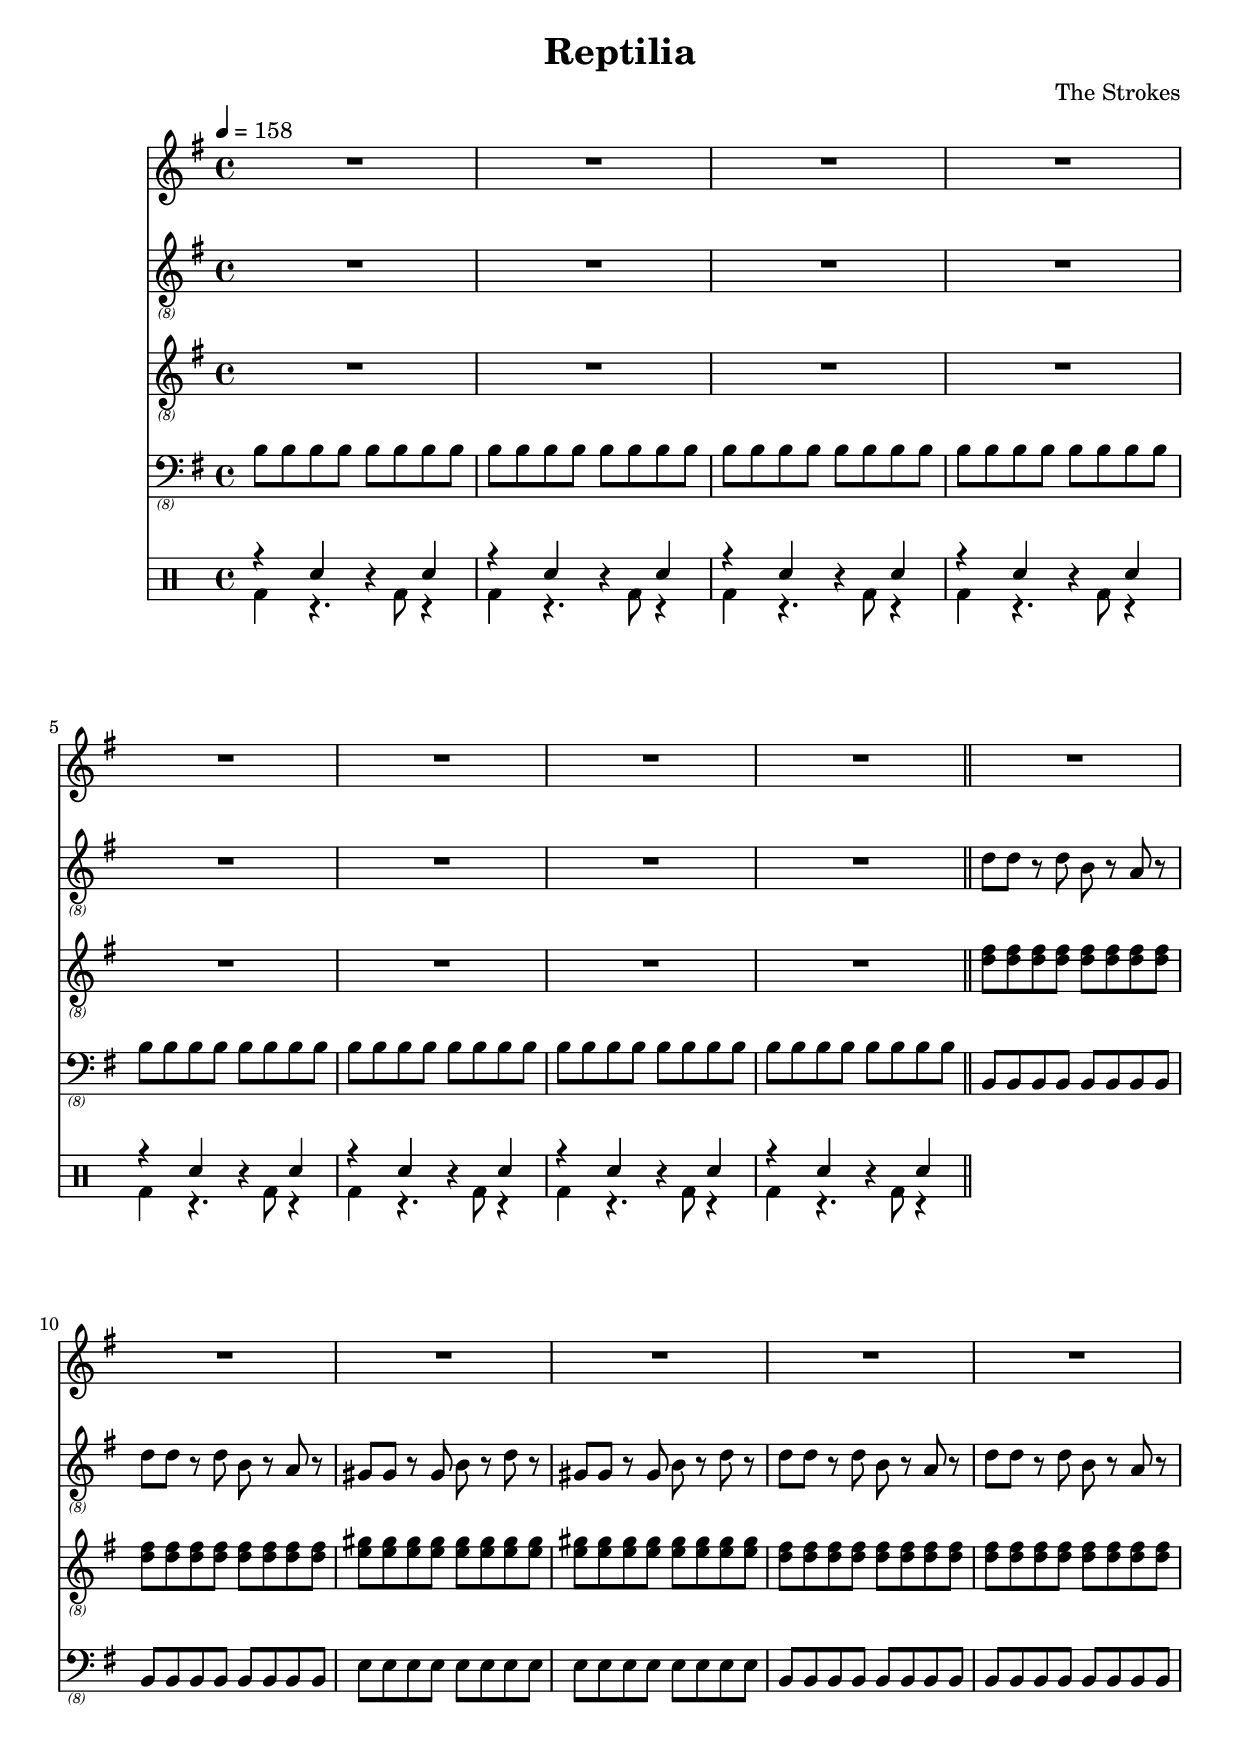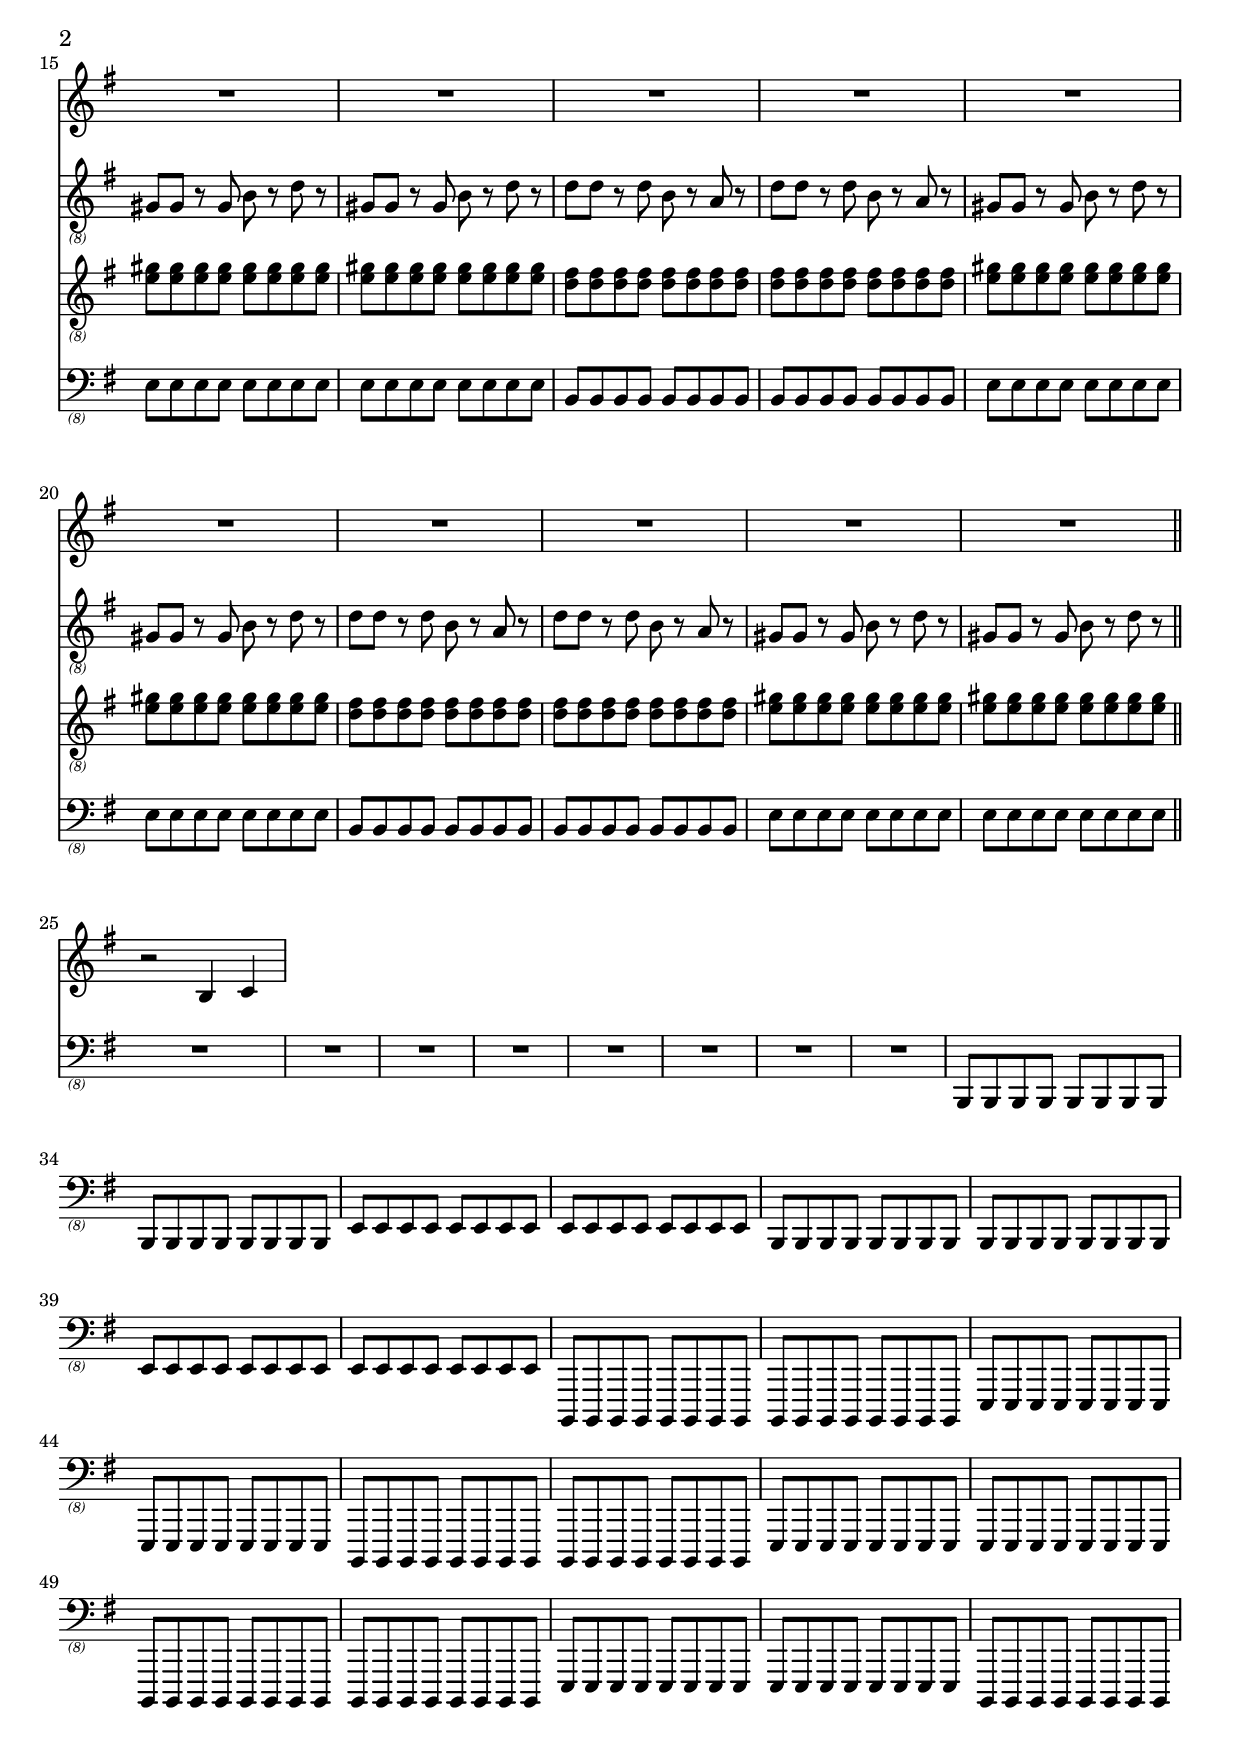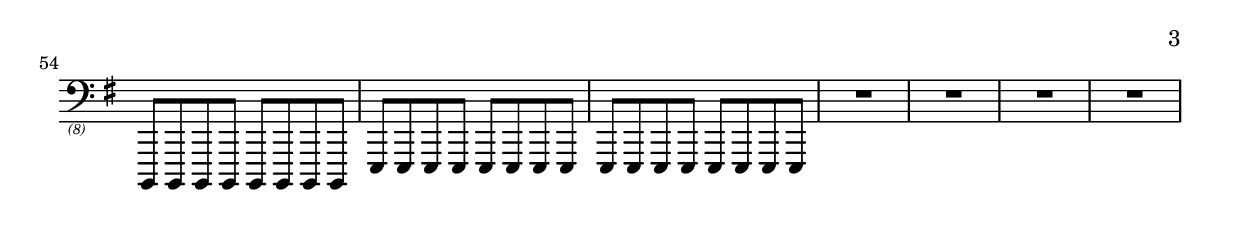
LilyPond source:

\language "english"
\header {
  title = "Reptilia"
  composer = "The Strokes"
}

bassNotes = \relative c {
  \time 4/4
  \clef "bass_(8)"
  \key e \minor
  \tempo 4 = 158

  \repeat unfold 8 {\repeat unfold 8 {b8}}
  \bar "||"
  \repeat unfold 4 {\repeat unfold 2 {\repeat unfold 8 {b,8}} \repeat unfold 2 {\repeat unfold 8 {e8}}}
  R1*8
  \repeat unfold 2 {\repeat unfold 2 {\repeat unfold 8 {b,8}} \repeat unfold 2 {\repeat unfold 8 {e8}}}
  \repeat unfold 4 {\repeat unfold 2 {\repeat unfold 8 {b,8}} \repeat unfold 2 {\repeat unfold 8 {e8}}}
  R1*4

}

vocalNotes = \relative c' {\time 4/4
  \clef "treble"
  \key e \minor
  \tempo 4 = 158

  R1*24

  r2 b4 c 
}

leadGuitarNotes = \relative c' {
  \time 4/4
  \clef "treble_(8)"
  \key e \minor
  \tempo 4 = 158

  R1*8
  \repeat unfold 4 {\repeat unfold 2 {d8 d r d b r a r} \repeat unfold 2 {gs8 gs r gs b r d r}}
  \bar "||"
}

rhythmGuitarNotes = \relative c' {
  \time 4/4
  \clef "treble_(8)"
  \key e \minor
  \tempo 4 = 158

  R1*8
  \repeat unfold 4 {\repeat unfold 16 {<d fs>8} \repeat unfold 16 {<e gs>8}}
  \bar "||"
}

drh = \drummode {
  \repeat unfold 8 {r4 sn r sn}
}

drl = \drummode {
  \repeat unfold 8 {bd4 r4. bd8 r4}
}

\score {
  <<
  \new Staff \with {midiInstrument = #"clarinet"} {\vocalNotes}
  \new Staff \with {midiInstrument = #"electric guitar (jazz)"} {\leadGuitarNotes}
  \new Staff \with {midiInstrument = #"electric guitar (jazz)"} {\rhythmGuitarNotes}
  \new Staff \with {midiInstrument = #"electric bass (finger)"} {\bassNotes}
  \new DrumStaff <<
      \new DrumVoice { \stemUp \drh }
      \new DrumVoice { \stemDown \drl }
    >>
  >>

  \layout {}
  \midi {}
}